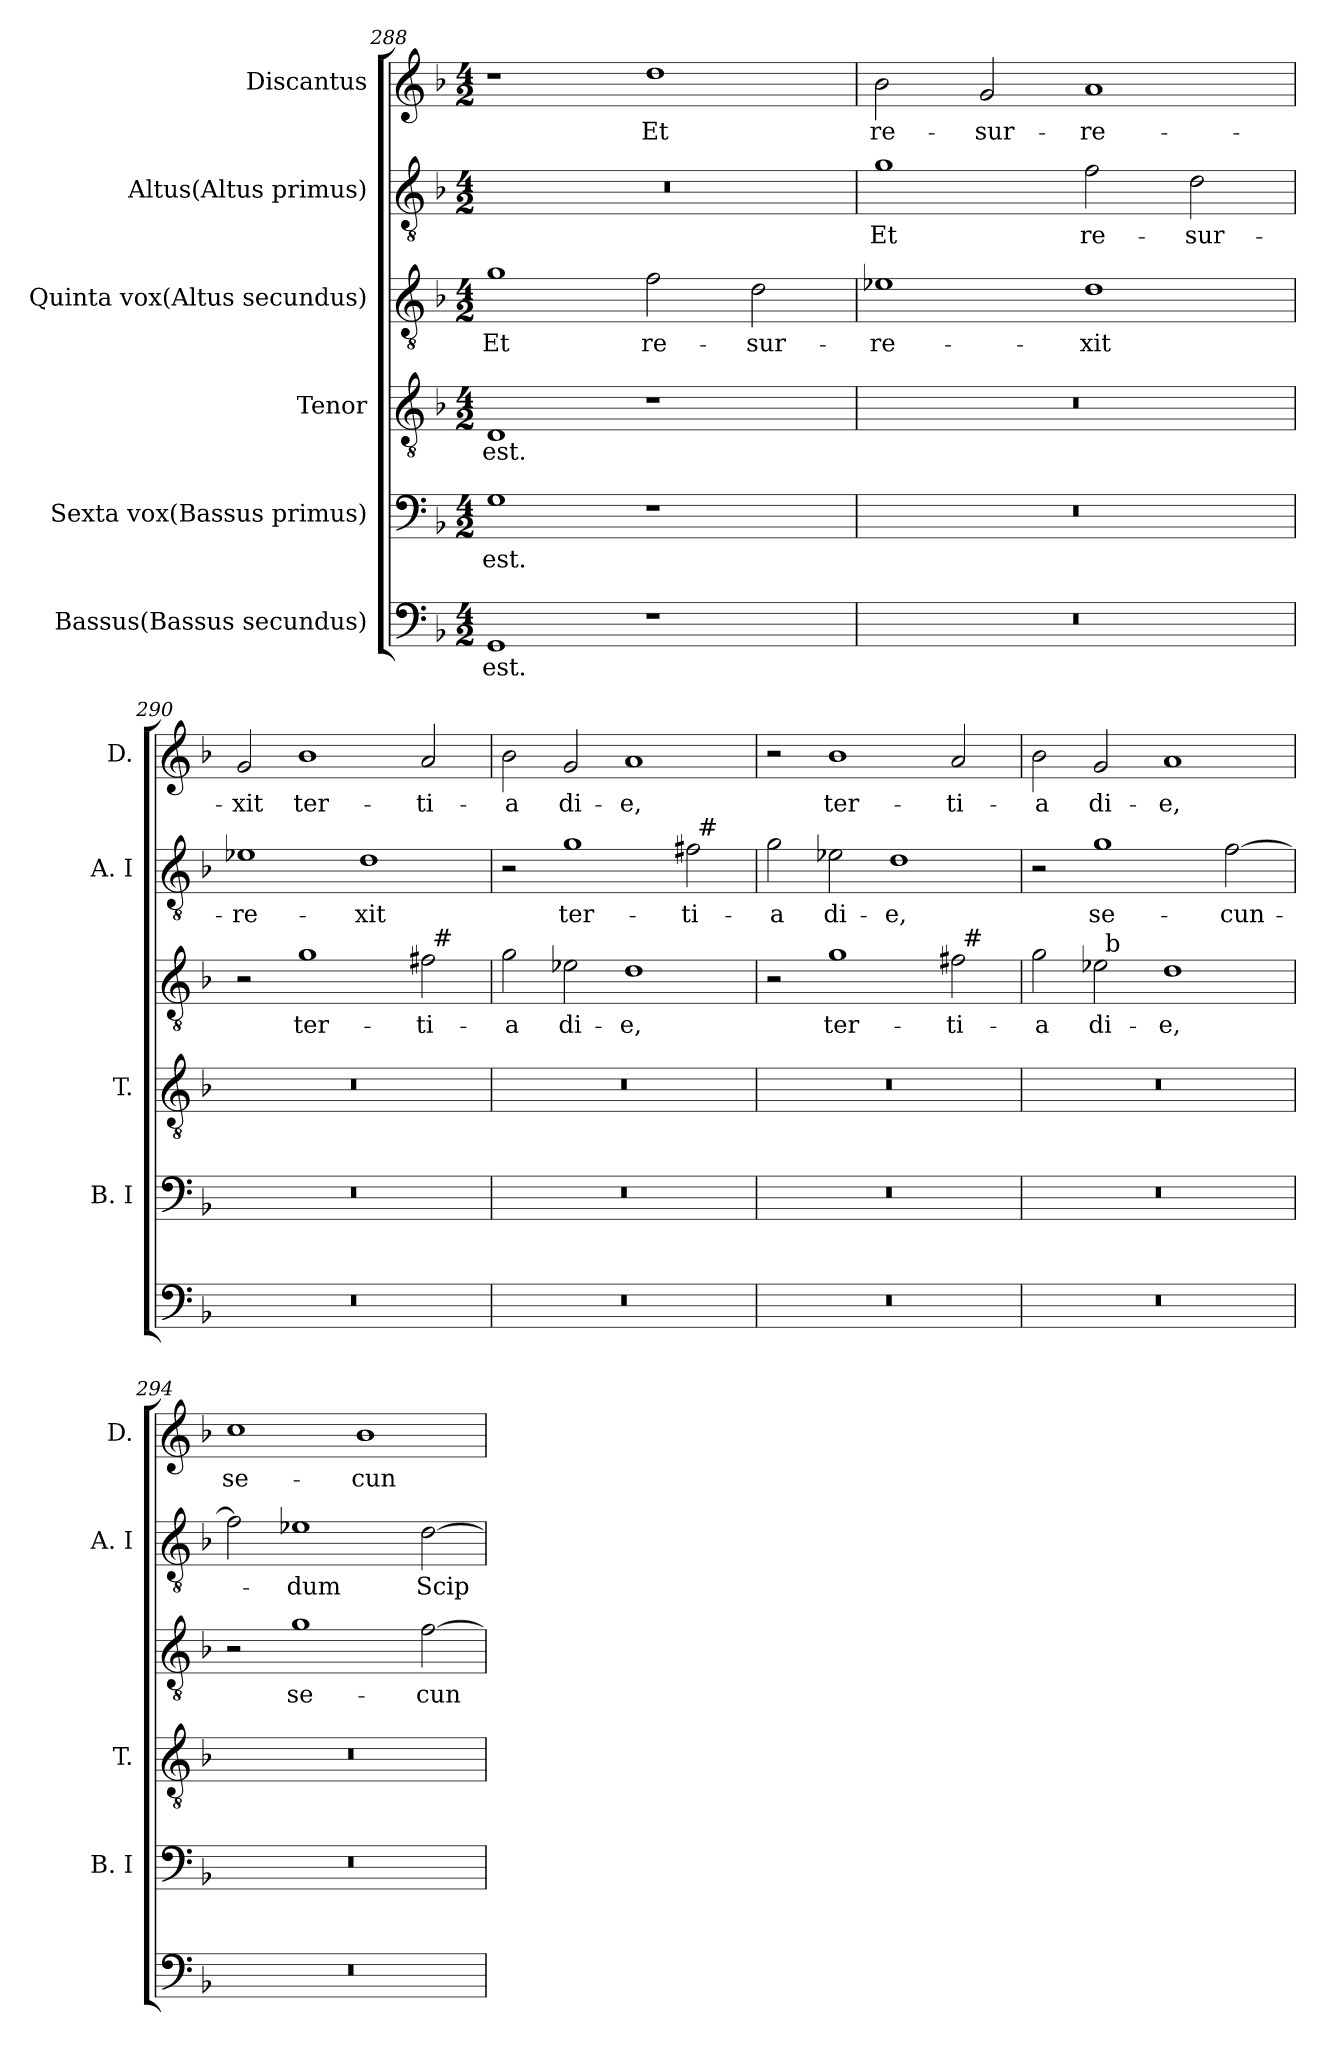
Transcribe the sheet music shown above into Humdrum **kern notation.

**kern	**text	**kern	**text	**kern	**text	**kern	**text	**kern	**text	**kern	**text
*part6	*part6	*part5	*part5	*part4	*part4	*part3	*part3	*part2	*part2	*part1	*part1
*staff6	*staff6	*staff5	*staff5	*staff4	*staff4	*staff3	*staff3	*staff2	*staff2	*staff1	*staff1
*I"Bassus(Bassus secundus)	*	*I"Sexta vox(Bassus primus)	*	*I"Tenor	*	*I"Quinta vox(Altus secundus)	*	*I"Altus(Altus primus)	*	*I"Discantus	*
*	*	*I'B. I	*	*I'T.	*	*	*	*I'A. I	*	*I'D.	*
*clefF4	*	*clefF4	*	*clefGv2	*	*clefGv2	*	*clefGv2	*	*clefG2	*
*	*	*	*	*ITrd7c12	*	*ITrd7c12	*	*ITrd7c12	*	*	*
*k[b-]	*	*k[b-]	*	*k[b-]	*	*k[b-]	*	*k[b-]	*	*k[b-]	*
*d:	*	*d:	*	*d:	*	*d:	*	*d:	*	*d:	*
*M4/2	*	*M4/2	*	*M4/2	*	*M4/2	*	*M4/2	*	*M4/2	*
=288	=288	=288	=288	=288	=288	=288	=288	=288	=288	=288	=288
!	!LO:LY:b	!	!LO:LY:b	!	!LO:LY:b	!	!LO:LY:b	!LO:N:vis=1	!	!	!
1GG	est.	1G	est.	1DD	est.	1G	Et	0r	.	1r	.
!	!	!	!	!	!	!	!LO:LY:b	!	!	!	!LO:LY:b
1r	.	1r	.	1r	.	2F\	re-	.	.	1dd	Et
!	!	!	!	!	!	!	!LO:LY:b	!	!	!	!
.	.	.	.	.	.	2D\	-sur-	.	.	.	.
=289	=289	=289	=289	=289	=289	=289	=289	=289	=289	=289	=289
!LO:N:vis=1	!	!LO:N:vis=1	!	!LO:N:vis=1	!	!	!LO:LY:b	!	!LO:LY:b	!	!LO:LY:b
0r	.	0r	.	0r	.	1E-X	-re-	1G	Et	2b-\	re-
!	!	!	!	!	!	!	!	!	!	!	!LO:LY:b
.	.	.	.	.	.	.	.	.	.	2g/	-sur-
!	!	!	!	!	!	!	!LO:LY:b	!	!LO:LY:b	!	!LO:LY:b
.	.	.	.	.	.	1D	-xit	2F\	re-	1a	-re-
!	!	!	!	!	!	!	!	!	!LO:LY:b	!	!
.	.	.	.	.	.	.	.	2D\	-sur-	.	.
=290	=290	=290	=290	=290	=290	=290	=290	=290	=290	=290	=290
!LO:N:vis=1	!	!LO:N:vis=1	!	!LO:N:vis=1	!	!	!	!	!LO:LY:b	!	!LO:LY:b
*	*	*	*	*	*	*^	*	*	*	*	*
0r	.	0r	.	0r	.	2r	1ryy	.	1E-X	-re-	2g/	-xit
!	!	!	!	!	!	!	!	!LO:LY:b	!	!	!	!LO:LY:b
.	.	.	.	.	.	1G	.	ter-	.	.	1b-	ter-
!	!	!	!	!	!	!	!	!	!	!LO:LY:b	!	!
.	.	.	.	.	.	.	2ryy	.	1D	-xit	.	.
!	!	!	!	!	!	!	!	!LO:LY:b	!	!	!	!LO:LY:b
.	.	.	.	.	.	2F#\	32ryy	-ti-	.	.	2a/	-ti-
!	!	!	!	!	!	!	!LO:TX:a:t=#	!	!	!	!	!
.	.	.	.	.	.	.	4...ryy	.	.	.	.	.
!!LO:LB:g=z
=291	=291	=291	=291	=291	=291	=291	=291	=291	=291	=291	=291	=291
!LO:N:vis=1	!	!LO:N:vis=1	!	!LO:N:vis=1	!	!	!	!LO:LY:b	!	!	!	!LO:LY:b
*	*	*	*	*	*	*v	*v	*	*^	*	*	*
0r	.	0r	.	0r	.	2G\	-a	2r	1ryy	.	2b-\	-a
!	!	!	!	!	!	!	!LO:LY:b	!	!	!LO:LY:b	!	!LO:LY:b
.	.	.	.	.	.	2E-X\	di-	1G	.	ter-	2g/	di-
!	!	!	!	!	!	!	!LO:LY:b	!	!	!	!	!LO:LY:b
.	.	.	.	.	.	1D	-e,	.	2ryy	.	1a	-e,
!	!	!	!	!	!	!	!	!	!	!LO:LY:b	!	!
.	.	.	.	.	.	.	.	2F#\	32ryy	-ti-	.	.
!	!	!	!	!	!	!	!	!	!LO:TX:a:t=#	!	!	!
.	.	.	.	.	.	.	.	.	4...ryy	.	.	.
=292	=292	=292	=292	=292	=292	=292	=292	=292	=292	=292	=292	=292
!LO:N:vis=1	!	!LO:N:vis=1	!	!LO:N:vis=1	!	!	!	!	!	!LO:LY:b	!	!
*	*	*	*	*	*	*^	*	*v	*v	*	*	*
0r	.	0r	.	0r	.	2r	1ryy	.	2G\	-a	2r	.
!	!	!	!	!	!	!	!	!LO:LY:b	!	!LO:LY:b	!	!LO:LY:b
.	.	.	.	.	.	1G	.	ter-	2E-X\	di-	1b-	ter-
!	!	!	!	!	!	!	!	!	!	!LO:LY:b	!	!
.	.	.	.	.	.	.	2ryy	.	1D	-e,	.	.
!	!	!	!	!	!	!	!	!LO:LY:b	!	!	!	!LO:LY:b
.	.	.	.	.	.	2F#\	32ryy	-ti-	.	.	2a/	-ti-
!	!	!	!	!	!	!	!LO:TX:a:t=#	!	!	!	!	!
.	.	.	.	.	.	.	4...ryy	.	.	.	.	.
=293	=293	=293	=293	=293	=293	=293	=293	=293	=293	=293	=293	=293
!LO:N:vis=1	!	!LO:N:vis=1	!	!LO:N:vis=1	!	!	!	!LO:LY:b	!	!	!	!LO:LY:b
0r	.	0r	.	0r	.	2G\	2ryy	-a	2r	.	2b-\	-a
!	!	!	!	!	!	!	!	!LO:LY:b	!	!LO:LY:b	!	!LO:LY:b
.	.	.	.	.	.	2E-\	32ryy	di-	1G	se-	2g/	di-
!	!	!	!	!	!	!	!LO:TX:a:t=b	!	!	!	!	!
.	.	.	.	.	.	.	1ryy	.	.	.	.	.
!	!	!	!	!	!	!	!	!LO:LY:b	!	!	!	!LO:LY:b
.	.	.	.	.	.	1D	.	-e,	.	.	1a	-e,
!	!	!	!	!	!	!	!	!	!	!LO:LY:b	!	!
.	.	.	.	.	.	.	.	.	[>2F\	-cun-	.	.
.	.	.	.	.	.	.	4...ryy	.	.	.	.	.
=294	=294	=294	=294	=294	=294	=294	=294	=294	=294	=294	=294	=294
!LO:N:vis=1	!	!LO:N:vis=1	!	!LO:N:vis=1	!	!	!	!	!	!	!	!LO:LY:b
*	*	*	*	*	*	*v	*v	*	*	*	*	*
0r	.	0r	.	0r	.	2r	.	2F\]	.	1cc	se-
!	!	!	!	!	!	!	!LO:LY:b	!	!LO:LY:b	!	!
.	.	.	.	.	.	1G	se-	1E-X	-dum	.	.
!	!	!	!	!	!	!	!	!	!	!	!LO:LY:b
.	.	.	.	.	.	.	.	.	.	1b-	-cun-
!	!	!	!	!	!	!	!LO:LY:b	!	!LO:LY:b	!	!
.	.	.	.	.	.	[>2F\	-cun-	[>2D\	Scip-	.	.
=	=	=	=	=	=	=	=	=	=	=	=
*-	*-	*-	*-	*-	*-	*-	*-	*-	*-	*-	*-
